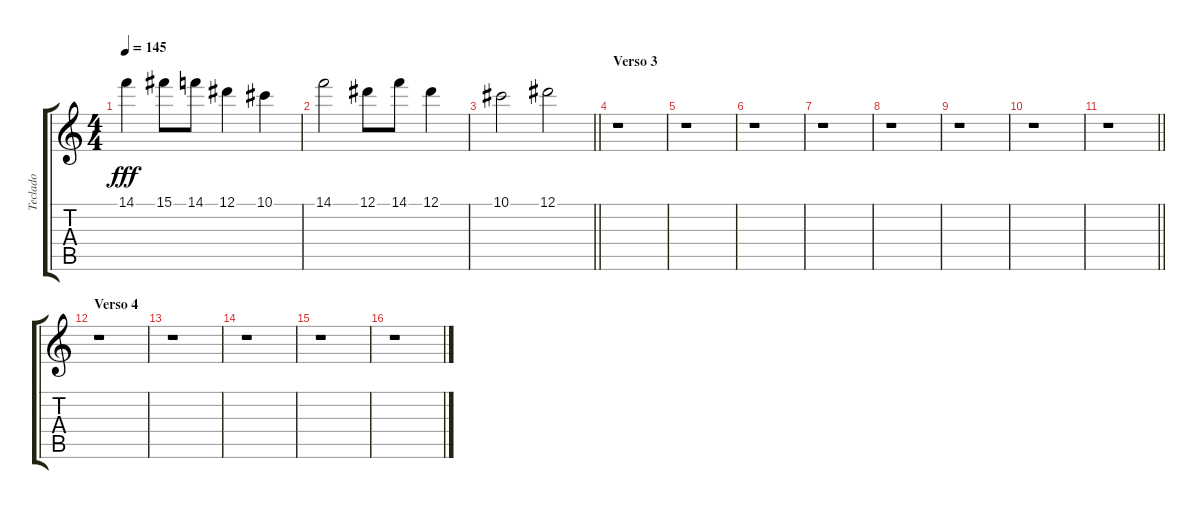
\track ("Teclado" "Teclado") {instrument synthbass2}
\staff {score tabs}
\tuning (Eb4 Bb3 Gb3 Db3 Ab2 Eb2) {hide}
\ts (4 4)
\tempo 145
\clef g2
\ks c
14.1.4{dy fff} 15.1.8 14.1.8 12.1.4 10.1.4 |
14.1.2 12.1.8 14.1.8 12.1.4 |
\barLineRight lightlight
10.1.2 12.1.2 |
\section ("" "Verso 3")
r.1 |
r.1 |
r.1 |
r.1 |
r.1 |
r.1 |
r.1 |
\barLineRight lightlight
r.1 |
\section ("" "Verso 4")
r.1 |
r.1 |
r.1 |
r.1 |
r.1
